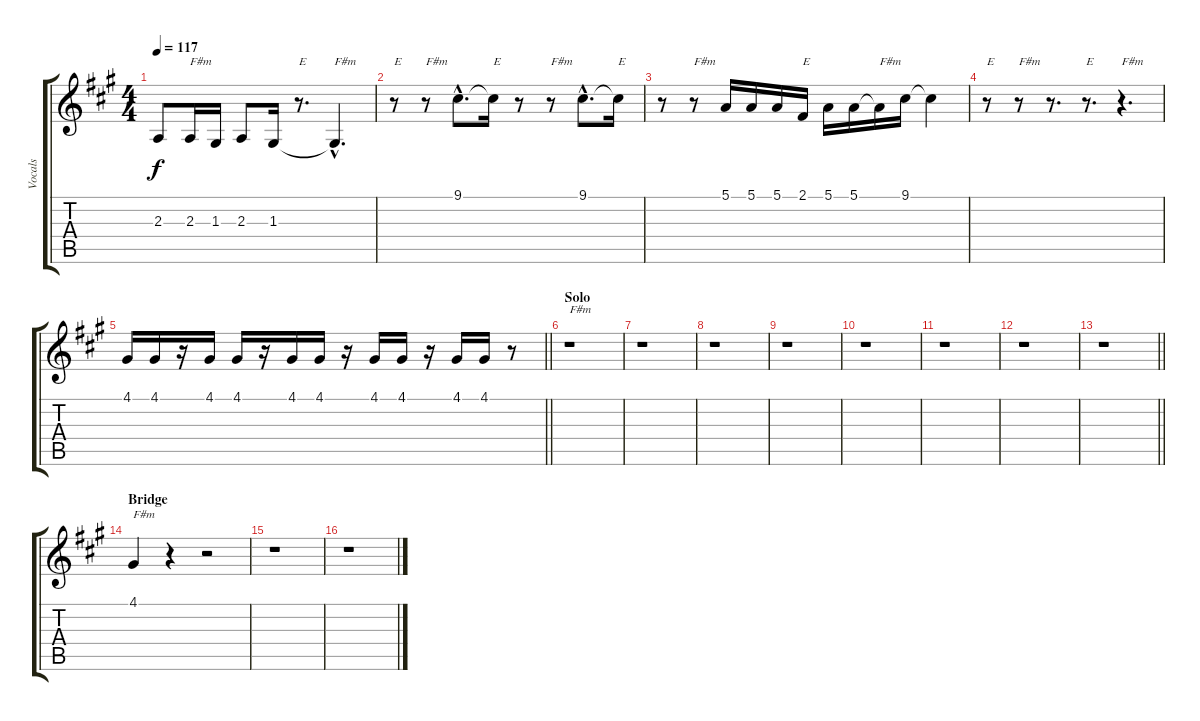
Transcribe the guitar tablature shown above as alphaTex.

\track ("Vocals" "Vocals") {instrument sopranosax}
\staff {score tabs}
\tuning (E4 B3 G3 D3 A2 E2) {hide}
\ts (4 4)
\tempo 117
\clef g2
\ks f#minor
2.3.8{dy f} 2.3.16{txt "F#m"} 1.3.16 2.3.8 1.3.16 r.8{d txt "E"} 1.3{hac t}.4{d txt "F#m"} |
r.8{txt "E"} r.8{txt "F#m"} 9.1{hac}.8{d} 9.1{t}.16{txt "E"} r.8 r.8{txt "F#m"} 9.1{hac}.8{d} 9.1{t}.16{txt "E"} |
r.8 r.8{txt "F#m"} 5.1.16 5.1.16 5.1.16 2.1.16{txt "E"} 5.1.16 5.1.16 5.1{t}.16{txt "F#m"} 9.1.16 9.1{t}.4 |
r.8{txt "E"} r.8{txt "F#m"} r.8{d} r.8{d txt "E"} r.4{d txt "F#m"} |
\barLineRight lightlight
4.1.16 4.1.16 r.16 4.1.16 4.1.16 r.16 4.1.16 4.1.16 r.16 4.1.16 4.1.16 r.16 4.1.16 4.1.16 r.8 |
\section ("" "Solo")
r.1{txt "F#m"} |
r.1 |
r.1 |
r.1 |
r.1 |
r.1 |
r.1 |
\barLineRight lightlight
r.1 |
\section ("" "Bridge")
4.1.4{txt "F#m"} r.4 r.2 |
r.1 |
r.1
